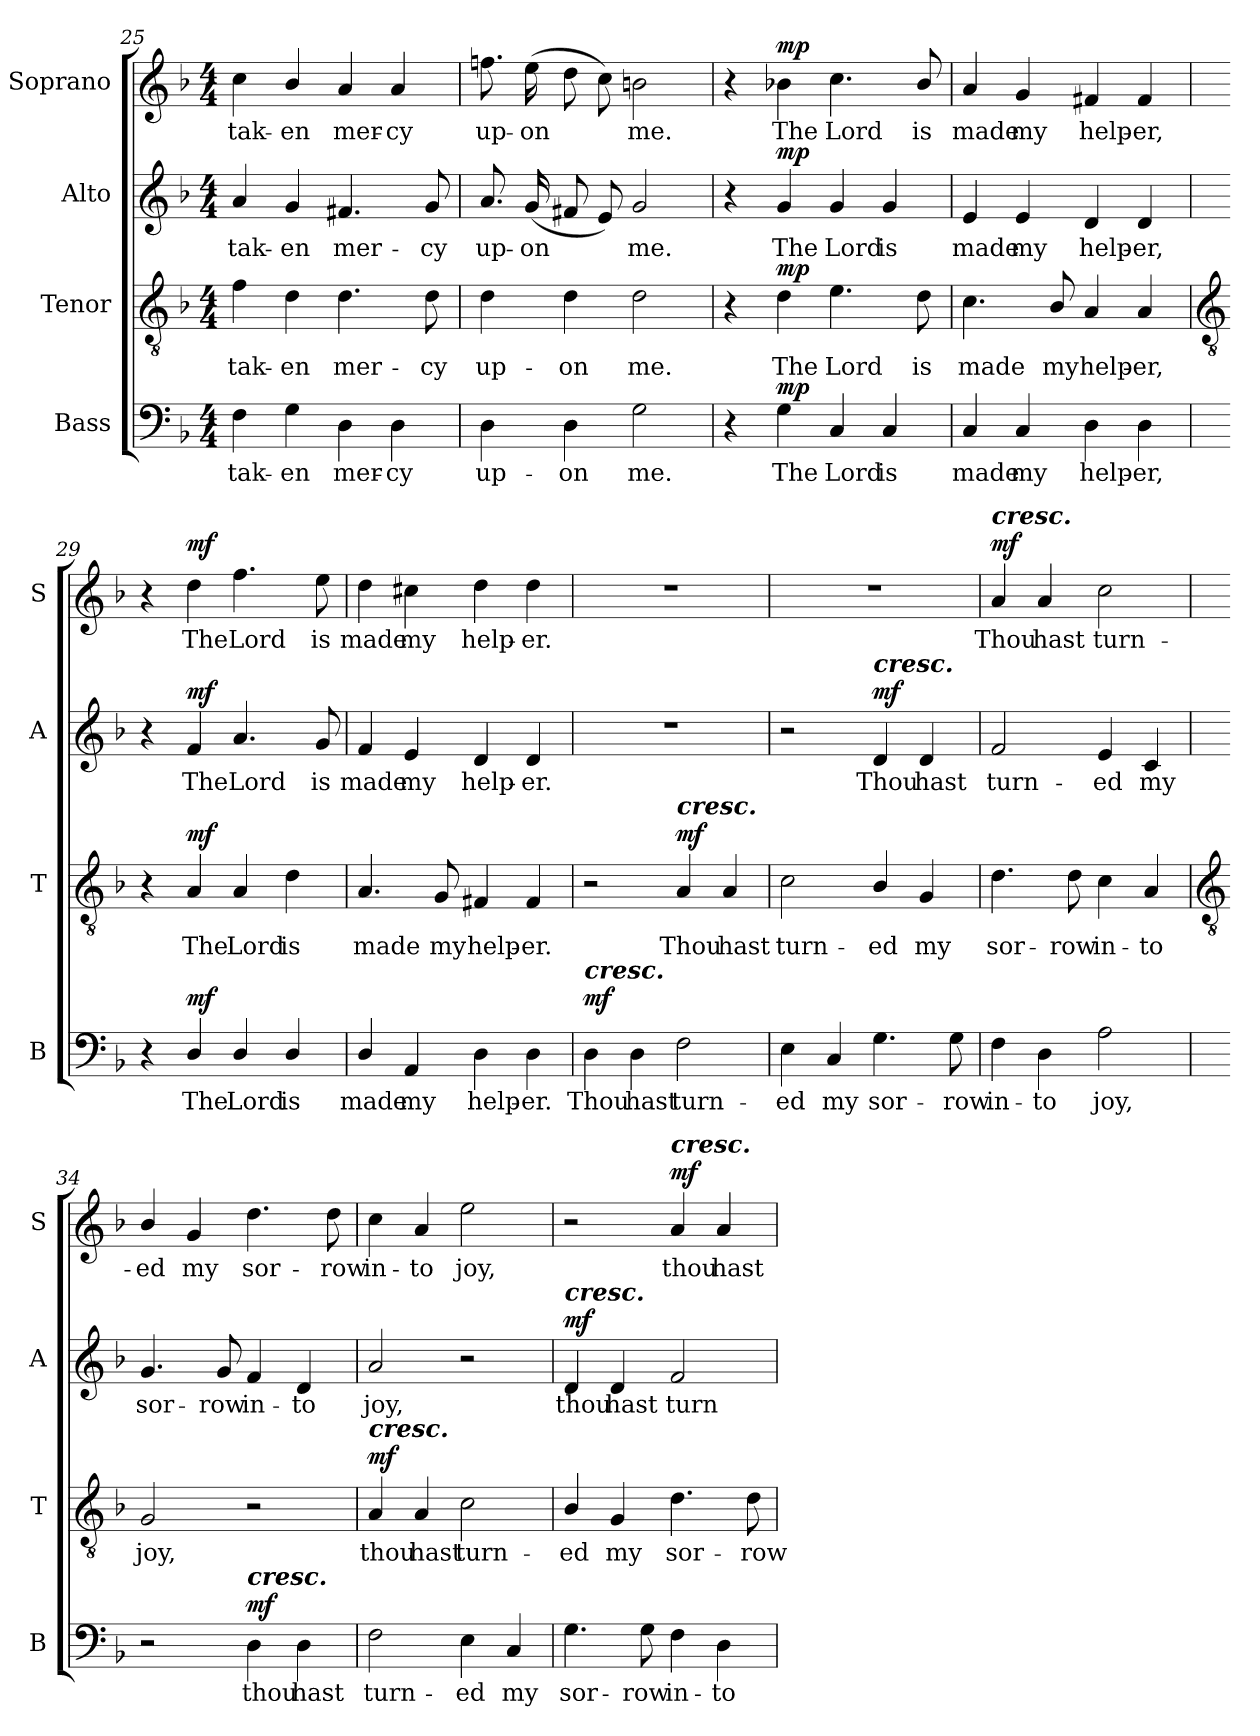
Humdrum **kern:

**kern	**text	**dynam	**kern	**text	**dynam	**kern	**text	**dynam	**kern	**text	**dynam
*part4	*part4	*part4	*part3	*part3	*part3	*part2	*part2	*part2	*part1	*part1	*part1
*staff4	*staff4	*staff4	*staff3	*staff3	*staff3	*staff2	*staff2	*staff2	*staff1	*staff1	*staff1
*I"Bass	*	*	*I"Tenor	*	*	*I"Alto	*	*	*I"Soprano	*	*
*I'B	*	*	*I'T	*	*	*I'A	*	*	*I'S	*	*
*clefF4	*	*	*clefGv2	*	*	*clefG2	*	*	*clefG2	*	*
*k[b-]	*	*	*k[b-]	*	*	*k[b-]	*	*	*k[b-]	*	*
*F:	*	*	*F:	*	*	*F:	*	*	*F:	*	*
*M4/4	*	*	*M4/4	*	*	*M4/4	*	*	*M4/4	*	*
=25	=25	=25	=25	=25	=25	=25	=25	=25	=25	=25	=25
!	!LO:LY:b	!	!	!LO:LY:b	!	!	!LO:LY:b	!	!	!LO:LY:b	!
4F	tak-	.	4f	tak-	.	4a	tak-	.	4cc	tak-	.
!	!LO:LY:b	!	!	!LO:LY:b	!	!	!LO:LY:b	!	!	!LO:LY:b	!
4G	-en	.	4d	-en	.	4g	-en	.	4b-/	-en	.
!	!LO:LY:b	!	!	!LO:LY:b	!	!	!LO:LY:b	!	!	!LO:LY:b	!
4D	mer-	.	4.d	mer-	.	4.f#X	mer-	.	4a	mer-	.
!	!LO:LY:b	!	!	!	!	!	!	!	!	!LO:LY:b	!
4D	-cy	.	.	.	.	.	.	.	4a	-cy	.
!	!	!	!	!LO:LY:b	!	!	!LO:LY:b	!	!	!	!
.	.	.	8d	-cy	.	8g	-cy	.	.	.	.
=26	=26	=26	=26	=26	=26	=26	=26	=26	=26	=26	=26
!	!LO:LY:b	!	!	!LO:LY:b	!	!	!LO:LY:b	!	!	!LO:LY:b	!
4D	up-	.	4d	up-	.	8.a	up-	.	8.ffn	up-	.
!	!	!	!	!	!	!	!LO:LY:b	!	!	!LO:LY:b	!
.	.	.	.	.	.	(<16gLL	-on	.	(>16eeLL	-on	.
!	!LO:LY:b	!	!	!LO:LY:b	!	!	!	!	!	!	!
4D	-on	.	4d	-on	.	8f#X	.	.	8dd	.	.
.	.	.	.	.	.	8eJ)	.	.	8ccJ)	.	.
!	!LO:LY:b	!	!	!LO:LY:b	!	!	!LO:LY:b	!	!	!LO:LY:b	!
2G	me.	.	2d	me.	.	2g	me.	.	2bn	me.	.
=27	=27	=27	=27	=27	=27	=27	=27	=27	=27	=27	=27
4r	.	.	4r	.	.	4r	.	.	4r	.	.
!	!LO:LY:b	!LO:DY:b	!	!LO:LY:b	!LO:DY:b	!	!LO:LY:b	!LO:DY:b	!	!LO:LY:b	!LO:DY:b
4G	The	mp	4d	The	mp	4g	The	mp	4b-X	The	mp
!	!LO:LY:b	!	!	!LO:LY:b	!	!	!LO:LY:b	!	!	!LO:LY:b	!
4C	Lord	.	4.e	Lord	.	4g	Lord	.	4.cc	Lord	.
!	!LO:LY:b	!	!	!	!	!	!LO:LY:b	!	!	!	!
4C	is	.	.	.	.	4g	is	.	.	.	.
!	!	!	!	!LO:LY:b	!	!	!	!	!	!LO:LY:b	!
.	.	.	8d	is	.	.	.	.	8b-/	is	.
=28	=28	=28	=28	=28	=28	=28	=28	=28	=28	=28	=28
!	!LO:LY:b	!	!	!LO:LY:b	!	!	!LO:LY:b	!	!	!LO:LY:b	!
4C	made	.	4.c	made	.	4e	made	.	4a	made	.
!	!LO:LY:b	!	!	!	!	!	!LO:LY:b	!	!	!LO:LY:b	!
4C	my	.	.	.	.	4e	my	.	4g	my	.
!	!	!	!	!LO:LY:b	!	!	!	!	!	!	!
.	.	.	8B-/	my	.	.	.	.	.	.	.
!	!LO:LY:b	!	!	!LO:LY:b	!	!	!LO:LY:b	!	!	!LO:LY:b	!
4D	help-	.	4A	help-	.	4d	help-	.	4f#X	help-	.
!	!LO:LY:b	!	!	!LO:LY:b	!	!	!LO:LY:b	!	!	!LO:LY:b	!
4D	-er,	.	4A	-er,	.	4d	-er,	.	4f#	-er,	.
!!LO:LB:g=z
=29	=29	=29	=29	=29	=29	=29	=29	=29	=29	=29	=29
*	*	*	*clefGv2	*	*	*	*	*	*	*	*
4r	.	.	4r	.	.	4r	.	.	4r	.	.
!	!LO:LY:b	!LO:DY:b	!	!LO:LY:b	!LO:DY:b	!	!LO:LY:b	!LO:DY:b	!	!LO:LY:b	!LO:DY:b
4D/	The	mf	4A	The	mf	4f	The	mf	4dd	The	mf
!	!LO:LY:b	!	!	!LO:LY:b	!	!	!LO:LY:b	!	!	!LO:LY:b	!
4D/	Lord	.	4A	Lord	.	4.a	Lord	.	4.ff	Lord	.
!	!LO:LY:b	!	!	!LO:LY:b	!	!	!	!	!	!	!
4D/	is	.	4d	is	.	.	.	.	.	.	.
!	!	!	!	!	!	!	!LO:LY:b	!	!	!LO:LY:b	!
.	.	.	.	.	.	8g	is	.	8ee	is	.
=30	=30	=30	=30	=30	=30	=30	=30	=30	=30	=30	=30
!	!LO:LY:b	!	!	!LO:LY:b	!	!	!LO:LY:b	!	!	!LO:LY:b	!
4D/	made	.	4.A	made	.	4f	made	.	4dd	made	.
!	!LO:LY:b	!	!	!	!	!	!LO:LY:b	!	!	!LO:LY:b	!
4AA	my	.	.	.	.	4e	my	.	4cc#X	my	.
!	!	!	!	!LO:LY:b	!	!	!	!	!	!	!
.	.	.	8G	my	.	.	.	.	.	.	.
!	!LO:LY:b	!	!	!LO:LY:b	!	!	!LO:LY:b	!	!	!LO:LY:b	!
4D	help-	.	4F#X	help-	.	4d	help-	.	4dd	help-	.
!	!LO:LY:b	!	!	!LO:LY:b	!	!	!LO:LY:b	!	!	!LO:LY:b	!
4D	-er.	.	4F#	-er.	.	4d	-er.	.	4dd	-er.	.
=31	=31	=31	=31	=31	=31	=31	=31	=31	=31	=31	=31
!LO:TX:a:Bi:t=cresc.	!	!	!	!	!	!	!	!	!	!	!
!	!LO:LY:b	!LO:DY:b	!	!	!	!	!	!	!	!	!
4D	Thou	mf	2r	.	.	1r	.	.	1r	.	.
!	!LO:LY:b	!	!	!	!	!	!	!	!	!	!
4D	hast	.	.	.	.	.	.	.	.	.	.
!	!	!	!LO:TX:a:Bi:t=cresc.	!	!	!	!	!	!	!	!
!	!LO:LY:b	!	!	!LO:LY:b	!LO:DY:b	!	!	!	!	!	!
2F	turn-	.	4A	Thou	mf	.	.	.	.	.	.
!	!	!	!	!LO:LY:b	!	!	!	!	!	!	!
.	.	.	4A	hast	.	.	.	.	.	.	.
=32	=32	=32	=32	=32	=32	=32	=32	=32	=32	=32	=32
!	!LO:LY:b	!	!	!LO:LY:b	!	!	!	!	!	!	!
4E	-ed	.	2c	turn-	.	2r	.	.	1r	.	.
!	!LO:LY:b	!	!	!	!	!	!	!	!	!	!
4C	my	.	.	.	.	.	.	.	.	.	.
!	!	!	!	!	!	!LO:TX:a:Bi:t=cresc.	!	!	!	!	!
!	!LO:LY:b	!	!	!LO:LY:b	!	!	!LO:LY:b	!LO:DY:b	!	!	!
4.G	sor-	.	4B-/	-ed	.	4d	Thou	mf	.	.	.
!	!	!	!	!LO:LY:b	!	!	!LO:LY:b	!	!	!	!
.	.	.	4G	my	.	4d	hast	.	.	.	.
!	!LO:LY:b	!	!	!	!	!	!	!	!	!	!
8G	-row	.	.	.	.	.	.	.	.	.	.
=33	=33	=33	=33	=33	=33	=33	=33	=33	=33	=33	=33
!	!	!	!	!	!	!	!	!	!LO:TX:a:Bi:t=cresc.	!	!
!	!LO:LY:b	!	!	!LO:LY:b	!	!	!LO:LY:b	!	!	!LO:LY:b	!LO:DY:b
4F	in-	.	4.d	sor-	.	2f	turn-	.	4a	Thou	mf
!	!LO:LY:b	!	!	!	!	!	!	!	!	!LO:LY:b	!
4D	-to	.	.	.	.	.	.	.	4a	hast	.
!	!	!	!	!LO:LY:b	!	!	!	!	!	!	!
.	.	.	8d	-row	.	.	.	.	.	.	.
!	!LO:LY:b	!	!	!LO:LY:b	!	!	!LO:LY:b	!	!	!LO:LY:b	!
2A	joy,	.	4c	in-	.	4e	-ed	.	2cc	turn-	.
!	!	!	!	!LO:LY:b	!	!	!LO:LY:b	!	!	!	!
.	.	.	4A	-to	.	4c	my	.	.	.	.
!!LO:LB:g=z
=34	=34	=34	=34	=34	=34	=34	=34	=34	=34	=34	=34
*	*	*	*clefGv2	*	*	*	*	*	*	*	*
!	!	!	!	!LO:LY:b	!	!	!LO:LY:b	!	!	!LO:LY:b	!
2r	.	.	2G	joy,	.	4.g	sor-	.	4b-/	-ed	.
!	!	!	!	!	!	!	!	!	!	!LO:LY:b	!
.	.	.	.	.	.	.	.	.	4g	my	.
!	!	!	!	!	!	!	!LO:LY:b	!	!	!	!
.	.	.	.	.	.	8g	-row	.	.	.	.
!LO:TX:a:Bi:t=cresc.	!	!	!	!	!	!	!	!	!	!	!
!	!LO:LY:b	!LO:DY:b	!	!	!	!	!LO:LY:b	!	!	!LO:LY:b	!
4D	thou	mf	2r	.	.	4f	in-	.	4.dd	sor-	.
!	!LO:LY:b	!	!	!	!	!	!LO:LY:b	!	!	!	!
4D	hast	.	.	.	.	4d	-to	.	.	.	.
!	!	!	!	!	!	!	!	!	!	!LO:LY:b	!
.	.	.	.	.	.	.	.	.	8dd	-row	.
=35	=35	=35	=35	=35	=35	=35	=35	=35	=35	=35	=35
!	!	!	!LO:TX:a:Bi:t=cresc.	!	!	!	!	!	!	!	!
!	!LO:LY:b	!	!	!LO:LY:b	!LO:DY:b	!	!LO:LY:b	!	!	!LO:LY:b	!
2F	turn-	.	4A	thou	mf	2a	joy,	.	4cc	in-	.
!	!	!	!	!LO:LY:b	!	!	!	!	!	!LO:LY:b	!
.	.	.	4A	hast	.	.	.	.	4a	-to	.
!	!LO:LY:b	!	!	!LO:LY:b	!	!	!	!	!	!LO:LY:b	!
4E	-ed	.	2c	turn-	.	2r	.	.	2ee	joy,	.
!	!LO:LY:b	!	!	!	!	!	!	!	!	!	!
4C	my	.	.	.	.	.	.	.	.	.	.
=36	=36	=36	=36	=36	=36	=36	=36	=36	=36	=36	=36
!	!	!	!	!	!	!LO:TX:a:Bi:t=cresc.	!	!	!	!	!
!	!LO:LY:b	!	!	!LO:LY:b	!	!	!LO:LY:b	!LO:DY:b	!	!	!
4.G	sor-	.	4B-/	-ed	.	4d	thou	mf	2r	.	.
!	!	!	!	!LO:LY:b	!	!	!LO:LY:b	!	!	!	!
.	.	.	4G	my	.	4d	hast	.	.	.	.
!	!LO:LY:b	!	!	!	!	!	!	!	!	!	!
8G	-row	.	.	.	.	.	.	.	.	.	.
!	!	!	!	!	!	!	!	!	!LO:TX:a:Bi:t=cresc.	!	!
!	!LO:LY:b	!	!	!LO:LY:b	!	!	!LO:LY:b	!	!	!LO:LY:b	!LO:DY:b
4F	in-	.	4.d	sor-	.	2f	turn-	.	4a	thou	mf
!	!LO:LY:b	!	!	!	!	!	!	!	!	!LO:LY:b	!
4D	-to	.	.	.	.	.	.	.	4a	hast	.
!	!	!	!	!LO:LY:b	!	!	!	!	!	!	!
.	.	.	8d	-row	.	.	.	.	.	.	.
=	=	=	=	=	=	=	=	=	=	=	=
*-	*-	*-	*-	*-	*-	*-	*-	*-	*-	*-	*-
